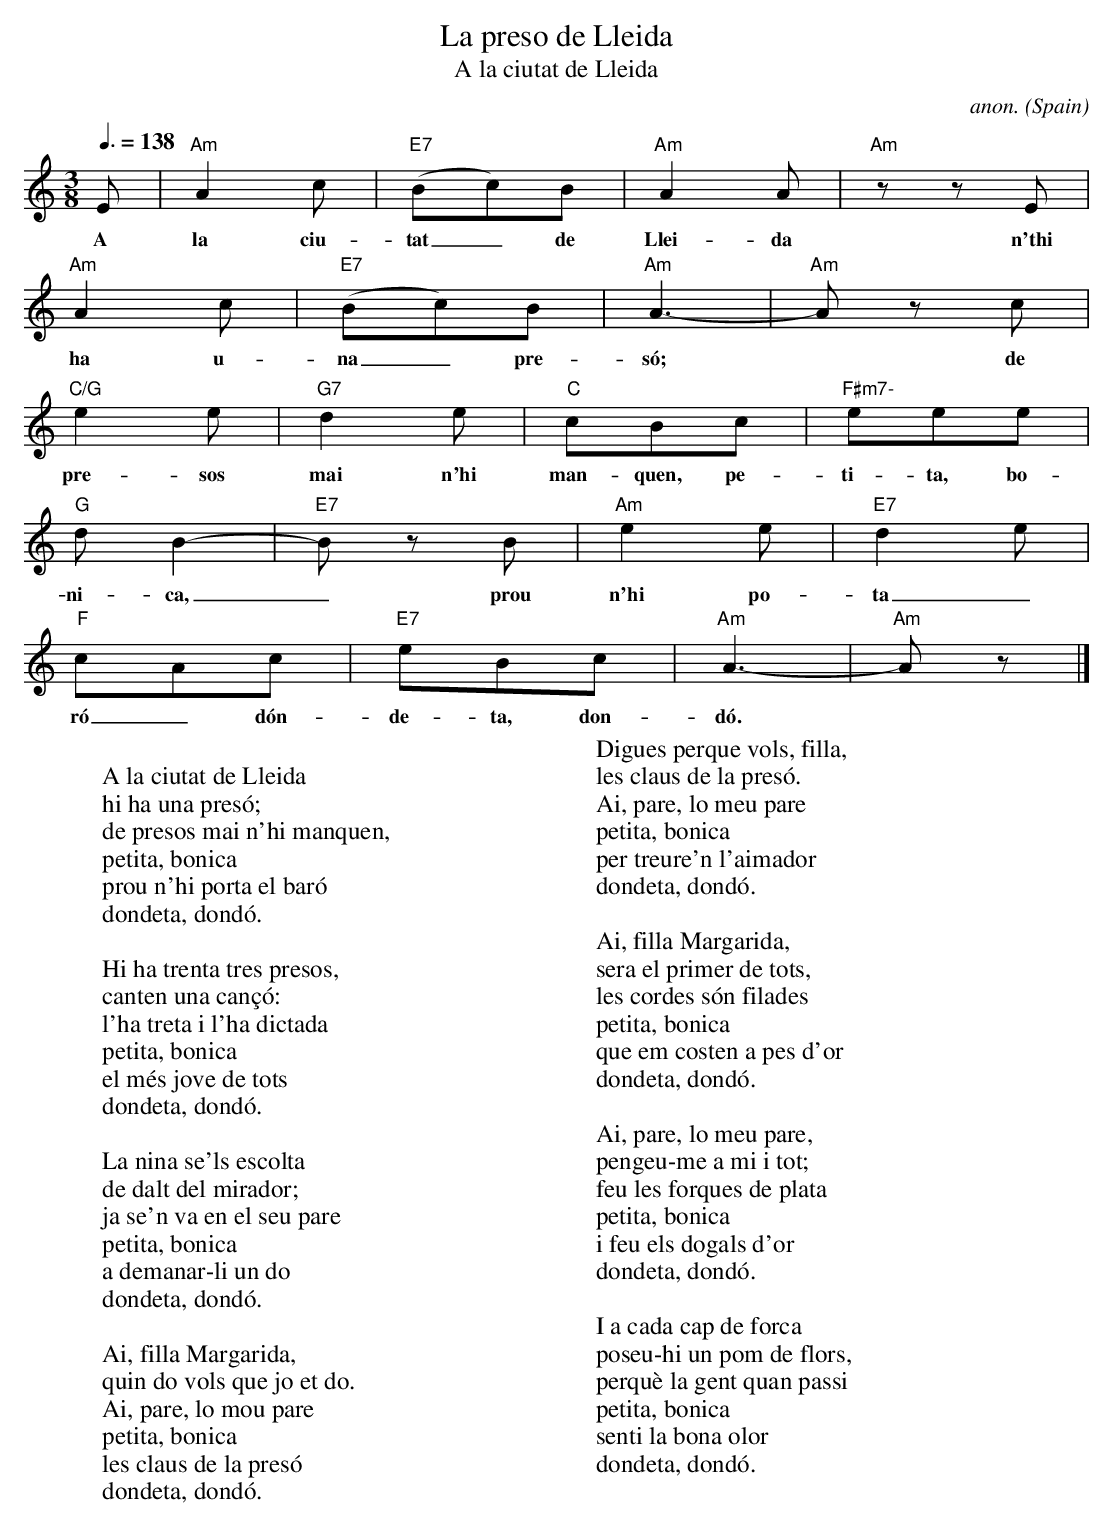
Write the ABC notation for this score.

X:1
T:La preso de Lleida
T:A la ciutat de Lleida
C:anon.
O:Spain
M:3/8
L:1/8
Q:3/8=138
K:Am
E|"Am"A2c|"E7"(Bc)B|"Am"A2A|"Am"z z E|
w:A la ciu-tat _ de Llei-da n'thi
"Am"A2c|"E7"(Bc)B|"Am"A3-|"Am"A z c|
w:ha u-na _ pre-s\'o;   de
"C/G"e2e|"G7"d2e|"C"cBc|"F#m7-"eee|
w:pre-sos mai n'hi man-quen, pe-ti-ta, bo-
"G"dB2-|"E7"B z B|"Am"e2e|"E7"d2e|
w:ni-ca, _ prou n'hi po-ta_el ba-
"F"cAc|"E7"eBc|"Am"A3-|"Am"A z|]
w:r\'o _ d\'on-de-ta, don-d\'o.
W:
W:A la ciutat de Lleida
W:hi ha una pres\'o;
W:de presos mai n'hi manquen,
W:  petita, bonica
W:prou n'hi porta el bar\'o
W:  dondeta, dond\'o.
W:
W:Hi ha trenta tres presos,
W:canten una can\cc\'o:
W:l'ha treta i l'ha dictada
W:  petita, bonica
W:el m\'es jove de tots
W:  dondeta, dond\'o.
W:
W:La nina se'ls escolta
W:de dalt del mirador;
W:ja se'n va en el seu pare
W:  petita, bonica
W:a demanar-li un do
W:  dondeta, dond\'o.
W:
W:Ai, filla Margarida,
W:quin do vols que jo et do.
W:Ai, pare, lo mou pare
W:  petita, bonica
W:les claus de la pres\'o
W:  dondeta, dond\'o.
W:
W:Digues perque vols, filla,
W:les claus de la pres\'o.
W:Ai, pare, lo meu pare
W:  petita, bonica
W:per treure'n l'aimador
W:  dondeta, dond\'o.
W:
W:Ai, filla Margarida,
W:sera el primer de tots,
W:les cordes s\'on filades
W:  petita, bonica
W:que em costen a pes d'or
W:  dondeta, dond\'o.
W:
W:Ai, pare, lo meu pare,
W:pengeu-me a mi i tot;
W:feu les forques de plata
W:  petita, bonica
W:i feu els dogals d'or
W:  dondeta, dond\'o.
W:
W:I a cada cap de forca
W:poseu-hi un pom de flors,
W:perqu\`e la gent quan passi
W:  petita, bonica
W:senti la bona olor
W:  dondeta, dond\'o.
